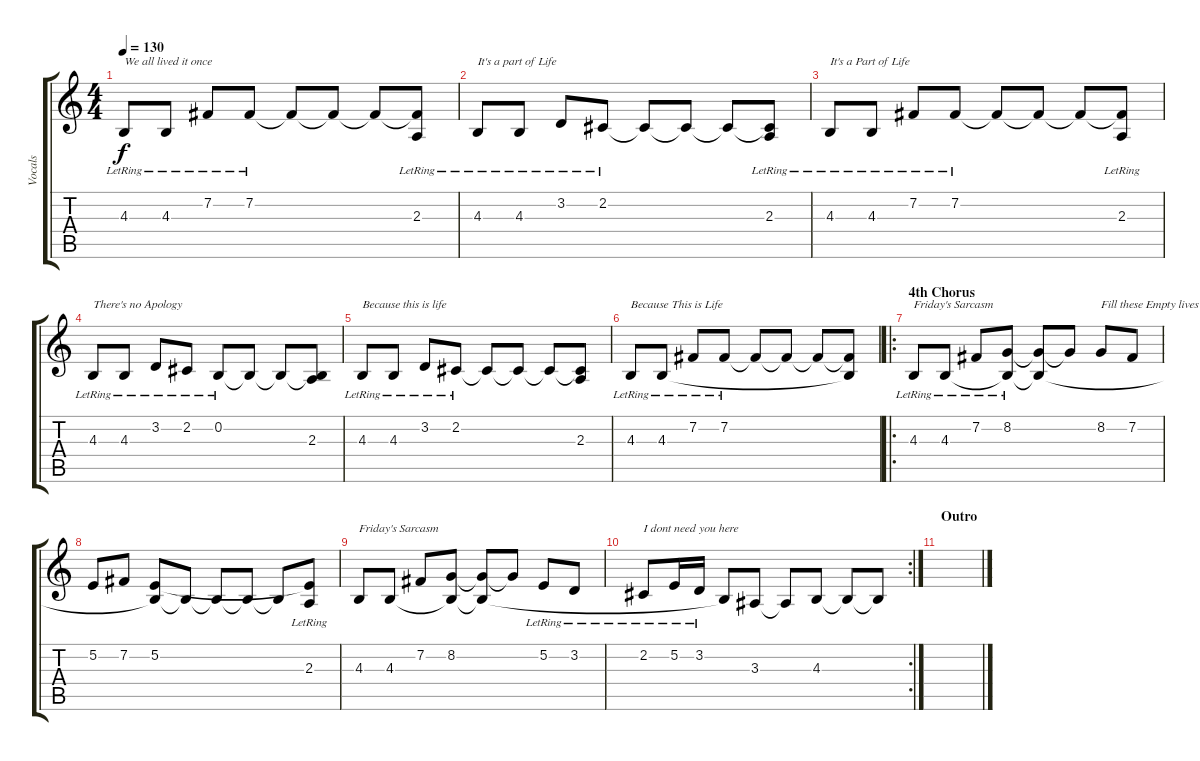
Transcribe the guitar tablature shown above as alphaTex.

\track ("Vocals" "Vocals") {instrument lead1square}
\staff {score tabs}
\tuning (E4 B3 G3 D3 A2 E2) {hide}
\ts (4 4)
\tempo 130
\clef g2
\ks c
4.3{lr}.8{txt "We all lived it once" dy f} 4.3{lr}.8 7.2{lr}.8 7.2{lr}.8 7.2{t}.8 7.2{t}.8 7.2{t}.8 (7.2{t} 2.3{lr}).8 |
4.3{lr}.8{txt "It's a part of Life"} 4.3{lr}.8 3.2{lr}.8 2.2{lr}.8 2.2{t}.8 2.2{t}.8 2.2{t}.8 (2.2{t} 2.3{lr}).8 |
4.3{lr}.8{txt "It's a Part of Life"} 4.3{lr}.8 7.2{lr}.8 7.2{lr}.8 7.2{t}.8 7.2{t}.8 7.2{t}.8 (7.2{t} 2.3{lr}).8 |
4.3{lr}.8{txt "There's no Apology"} 4.3{lr}.8 3.2{lr}.8 2.2{lr}.8 0.2{lr}.8 0.2{t}.8 0.2{t}.8 (0.2{t} 2.3).8 |
4.3{lr}.8{txt "Because this is life"} 4.3{lr}.8 3.2{lr}.8 2.2{lr}.8 2.2{t}.8 2.2{t}.8 2.2{t}.8 (2.2{t} 2.3).8 |
4.3{lr}.8{txt "Because This is Life"} 4.3{lr}.8 7.2{lr}.8 7.2{lr}.8 7.2{t}.8 7.2{t}.8 7.2{t}.8 (7.2{t} 4.3{t}).8 |
\ro
\section ("" "4th Chorus")
4.3{lr}.8{txt "Friday's Sarcasm"} 4.3{lr}.8 7.2{lr}.8 (8.2{lr} 4.3{t}).8 (8.2{t} 4.3{t}).8 8.2{t}.8 8.2.8{txt "Fill these Empty lives"} 7.2.8 |
5.2.8 7.2.8 (5.2 4.3{t}).8 4.3{t}.8 4.3{t}.8 4.3{t}.8 4.3{t}.8 (5.2{t} 2.3{lr}).8 |
4.3.8{txt "Friday's Sarcasm"} 4.3.8 7.2.8 (8.2 4.3{t}).8 (8.2{t} 4.3{t}).8 8.2{t}.8 5.2{lr}.8 3.2{lr}.8 |
\rc 2
2.2{lr}.8{txt "I dont need you here"} 5.2{lr}.16 3.2{lr}.16 4.3{t}.8 3.3.8 3.3{t}.8 4.3.8 4.3{t}.8 4.3{t}.8 |
\section ("" "Outro")
